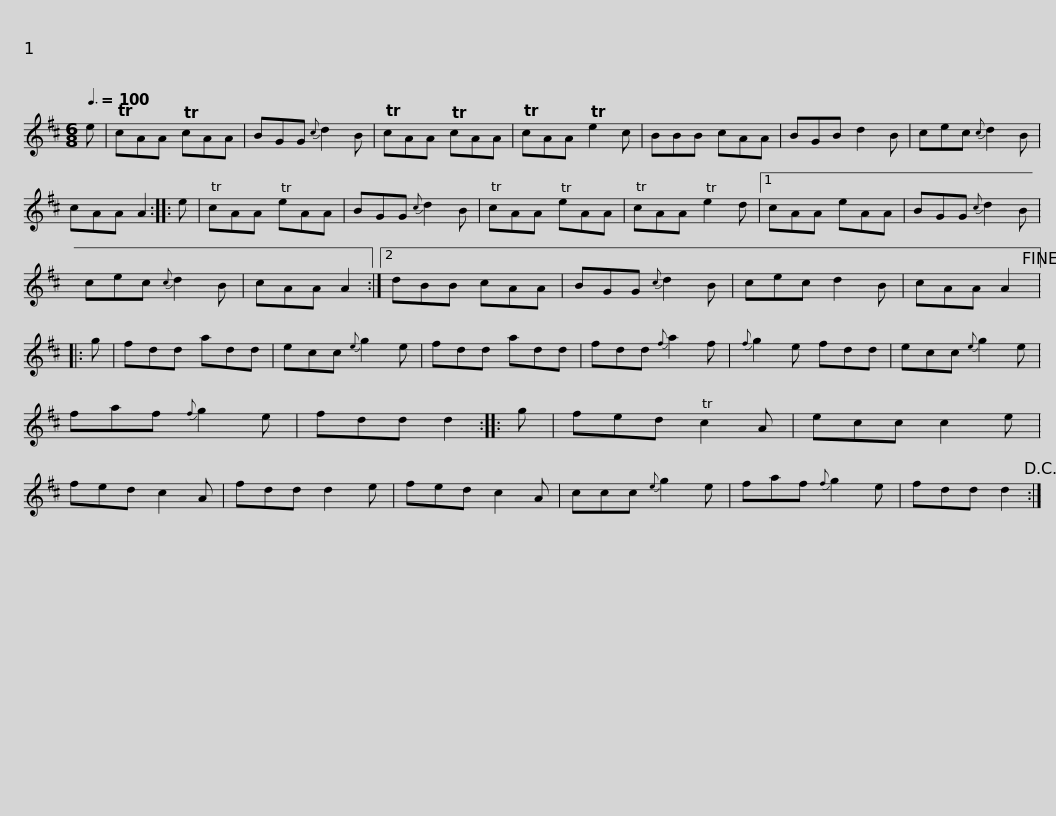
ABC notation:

X:1
L:1/8
Q:3/8=100
M:6/8
I:linebreak $
K:D
V:1 treble
V:1
 e | TcAA TcAA | BGG{c} d2 B | TcAA TcAA | TcAA Te2 c | %5
 BBB cAA | BGB d2 B | cec{c} d2 B |$ cAA A2 :: e | %10
 TcAA TeAA | BGG{c} d2 B | TcAA TeAA | TcAA Te2 d |1 cAA eAA | %15
 BGG{c} d2 B |$ cec{c} d2 B | cAA A2 :|2 dBB cAA | BGG{c} d2 B | %20
 cec d2 B | cAA A2!fine! |: g | fdd add |$ ecc{e} g2 e | %25
 fdd add | fdd{f} a2 f |{f} g2 e fdd | ecc{e} g2 e | faf{f} g2 e | %30
 fdd d2 :: g |$ fed Tc2 A | ecc c2 e | fed c2 A | %35
 fdd d2 e | fed c2 A | ccc{e} g2 e | faf{f} g2 e | fdd d2!D.C.! :| %40
